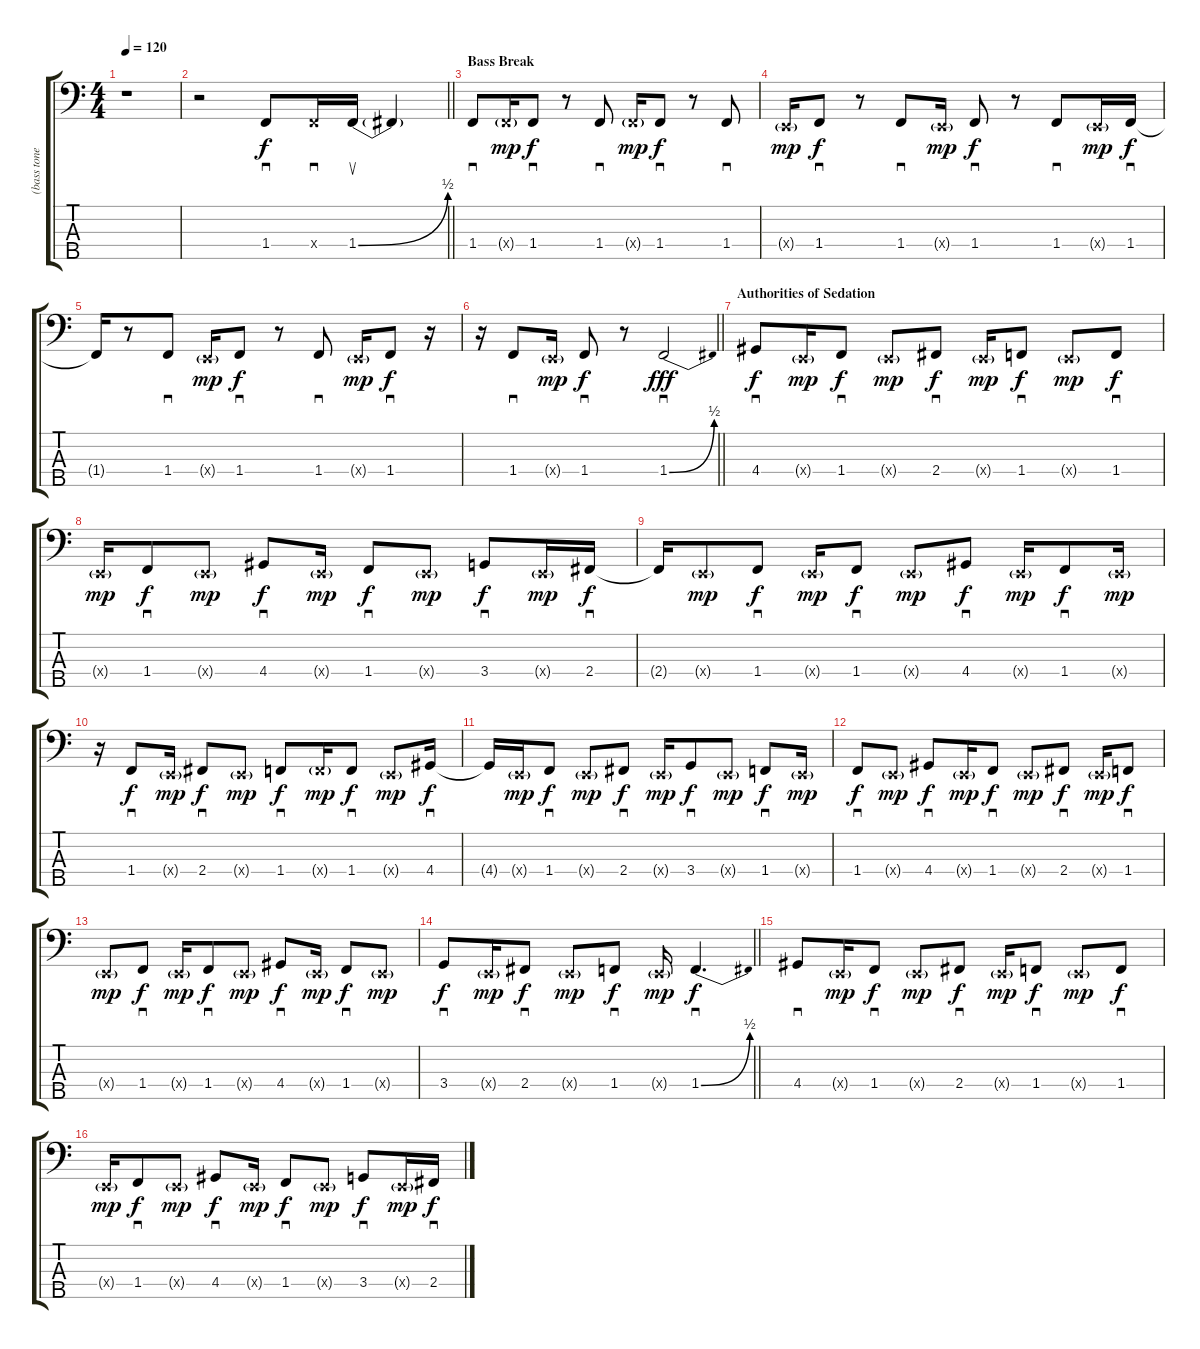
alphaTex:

\track ("(bass tone)" "(bass tone") {instrument electricbasspick}
\staff {score tabs}
\tuning (G2 D2 A1 E1 B0) {hide}
\ts (4 4)
\tempo 120
\clef f4
\ks c
r.1{dy f} |
\barLineRight lightlight
r.2 1.4.8{sd} 1.4{x}.16{sd} 1.4{be (bend 0 0 60 2)}.16{su} 1.4{t}.4 |
\section ("" "Bass Break")
1.4.8{sd} 1.4{g x}.16{dy mp} 1.4.8{sd dy f} r.8 1.4.8{sd} 1.4{g x}.16{dy mp} 1.4.8{sd dy f} r.8 1.4.8{sd} |
0.4{g x}.16{dy mp} 1.4.8{sd dy f} r.8 1.4.8{sd} 0.4{g x}.16{dy mp} 1.4.8{sd dy f} r.8 1.4.8{sd} 0.4{g x}.16{dy mp} 1.4.16{sd dy f} |
1.4{t}.16 r.8 1.4.8{sd} 0.4{g x}.16{dy mp} 1.4.8{sd dy f} r.8 1.4.8{sd} 0.4{g x}.16{dy mp} 1.4.8{sd dy f} r.16 |
\barLineRight lightlight
r.16 1.4.8{sd} 0.4{g x}.16{dy mp} 1.4.8{sd dy f} r.8 1.4{be (bend 0 0 60 2)}.2{sd dy fff} |
\section ("" "Authorities of Sedation")
4.4.8{sd dy f} 0.4{g x}.16{dy mp} 1.4.8{sd dy f} 0.4{g x}.8{dy mp} 2.4.8{sd dy f} 0.4{g x}.16{dy mp} 1.4.8{sd dy f} 0.4{g x}.8{dy mp} 1.4.8{sd dy f} |
0.4{g x}.16{dy mp} 1.4.8{sd dy f} 0.4{g x}.8{dy mp} 4.4.8{sd dy f} 0.4{g x}.16{dy mp} 1.4.8{sd dy f} 0.4{g x}.8{dy mp} 3.4.8{sd dy f} 0.4{g x}.16{dy mp} 2.4.16{sd dy f} |
2.4{t}.16 0.4{g x}.8{dy mp} 1.4.8{sd dy f} 0.4{g x}.16{dy mp} 1.4.8{sd dy f} 0.4{g x}.8{dy mp} 4.4.8{sd dy f} 0.4{g x}.16{dy mp} 1.4.8{sd dy f} 0.4{g x}.16{dy mp} |
r.16 1.4.8{sd dy f} 0.4{g x}.16{dy mp} 2.4.8{sd dy f} 0.4{g x}.8{dy mp} 1.4.8{sd dy f} 1.4{g x}.16{dy mp} 1.4.8{sd dy f} 0.4{g x}.8{dy mp} 4.4.16{sd dy f} |
4.4{t}.16 0.4{g x}.16{dy mp} 1.4.8{sd dy f} 0.4{g x}.8{dy mp} 2.4.8{sd dy f} 0.4{g x}.16{dy mp} 3.4.8{sd dy f} 0.4{g x}.8{dy mp} 1.4.8{sd dy f} 0.4{g x}.16{dy mp} |
1.4.8{sd dy f} 0.4{g x}.8{dy mp} 4.4.8{sd dy f} 0.4{g x}.16{dy mp} 1.4.8{sd dy f} 0.4{g x}.8{dy mp} 2.4.8{sd dy f} 0.4{g x}.16{dy mp} 1.4.8{sd dy f} |
0.4{g x}.8{dy mp} 1.4.8{sd dy f} 0.4{g x}.16{dy mp} 1.4.8{sd dy f} 0.4{g x}.8{dy mp} 4.4.8{sd dy f} 0.4{g x}.16{dy mp} 1.4.8{sd dy f} 0.4{g x}.8{dy mp} |
\barLineRight lightlight
3.4.8{sd dy f} 0.4{g x}.16{dy mp} 2.4.8{sd dy f} 0.4{g x}.8{dy mp} 1.4.8{sd dy f} 0.4{g x}.16{dy mp} 1.4{be (bend 0 0 60 2)}.4{d sd dy f} |
4.4.8{sd} 0.4{g x}.16{dy mp} 1.4.8{sd dy f} 0.4{g x}.8{dy mp} 2.4.8{sd dy f} 0.4{g x}.16{dy mp} 1.4.8{sd dy f} 0.4{g x}.8{dy mp} 1.4.8{sd dy f} |
0.4{g x}.16{dy mp} 1.4.8{sd dy f} 0.4{g x}.8{dy mp} 4.4.8{sd dy f} 0.4{g x}.16{dy mp} 1.4.8{sd dy f} 0.4{g x}.8{dy mp} 3.4.8{sd dy f} 0.4{g x}.16{dy mp} 2.4.16{sd dy f}
